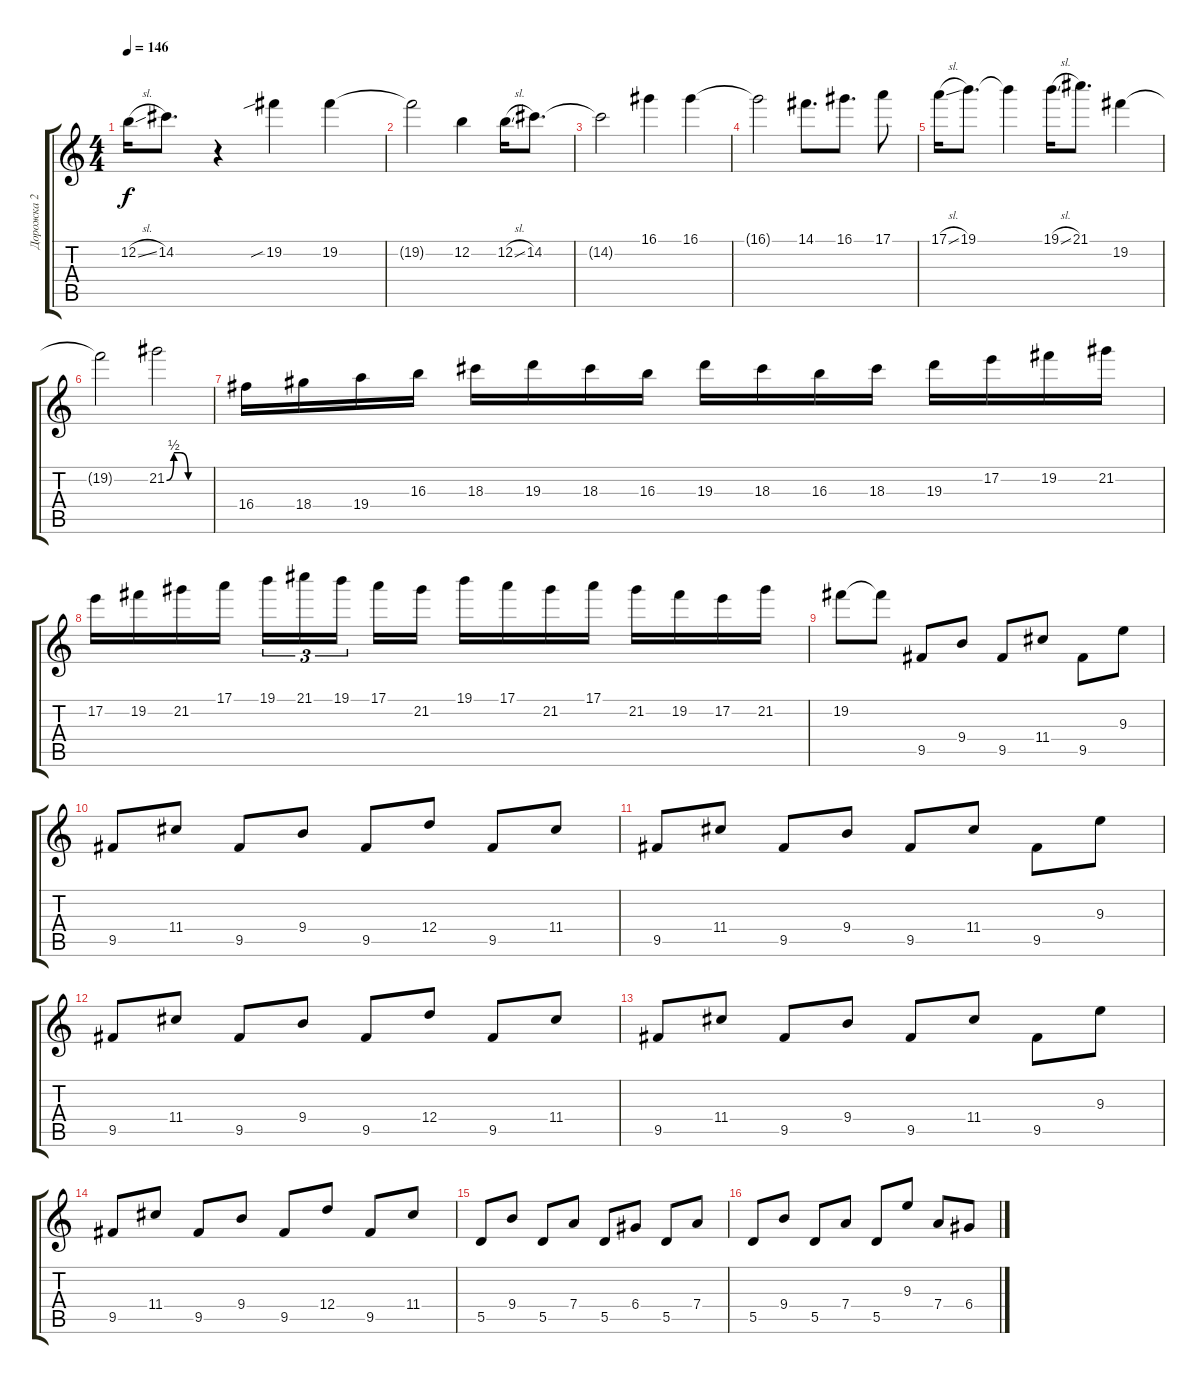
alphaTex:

\track ("Дорожка 2" "Дорожка 2") {instrument distortionguitar}
\staff {score tabs}
\tuning (E4 B3 G3 D3 A2 E2) {hide}
\ts (4 4)
\tempo 146
\clef g2
\ks c
12.2{sl}.16{dy f} 14.2.8{d} r.4 19.2{sib}.4 19.2.4 |
19.2{t}.2 12.2.4 12.2{sl}.16 14.2.8{d} |
14.2{t}.2 16.1.4 16.1.4 |
16.1{t}.2 14.1.8{d} 16.1.8{d} 17.1.8 |
17.1{sl}.16 19.1.8{d} 19.1{t}.4 19.1{sl}.16 21.1.8{d} 19.2.4 |
19.2{t}.2 21.2{be (custom 0 0 10 2 20 2 30 0 60 0)}.2 |
16.4.16 18.4.16 19.4.16 16.3.16 18.3.16 19.3.16 18.3.16 16.3.16 19.3.16 18.3.16 16.3.16 18.3.16 19.3.16 17.2.16 19.2.16 21.2.16 |
17.2.16 19.2.16 21.2.16 17.1.16 19.1.16{tu (3 2)} 21.1.16{tu (3 2)} 19.1.16{tu (3 2) beam splitsecondary} 17.1.16 21.2.16 19.1.16 17.1.16 21.2.16 17.1.16 21.2.16 19.2.16 17.2.16 21.2.16 |
19.2.8 19.2{t}.8 9.5.8 9.4.8 9.5.8 11.4.8 9.5.8 9.3.8 |
9.5.8 11.4.8 9.5.8 9.4.8 9.5.8 12.4.8 9.5.8 11.4.8 |
9.5.8 11.4.8 9.5.8 9.4.8 9.5.8 11.4.8 9.5.8 9.3.8 |
9.5.8 11.4.8 9.5.8 9.4.8 9.5.8 12.4.8 9.5.8 11.4.8 |
9.5.8 11.4.8 9.5.8 9.4.8 9.5.8 11.4.8 9.5.8 9.3.8 |
9.5.8 11.4.8 9.5.8 9.4.8 9.5.8 12.4.8 9.5.8 11.4.8 |
5.5.8 9.4.8 5.5.8 7.4.8 5.5.8 6.4.8 5.5.8 7.4.8 |
5.5.8 9.4.8 5.5.8 7.4.8 5.5.8 9.3.8 7.4.8 6.4.8
